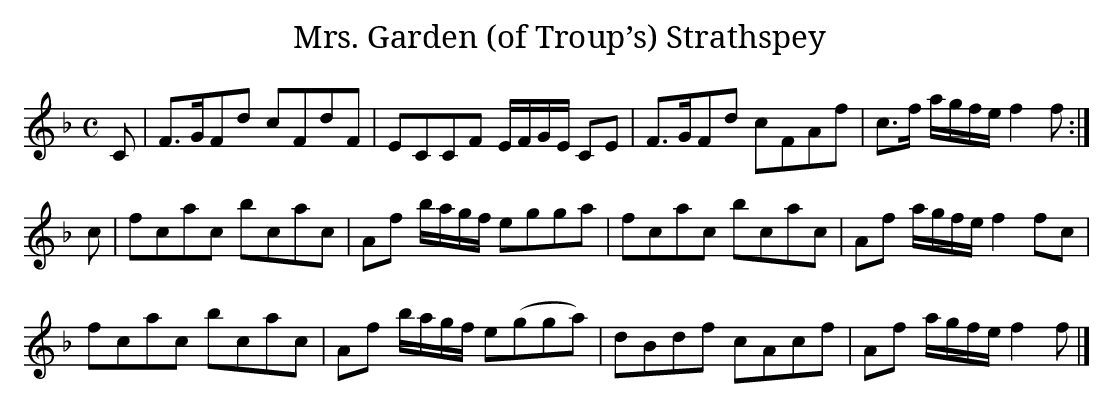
X:1
T:Mrs. Garden (of Troup’s) Strathspey
M:C
L:1/16
K:F
C2|F3GF2d2 c2F2d2F2|E2C2C2F2 EFGE C2E2|F3GF2d2 c2F2A2f2|c3f agfe f4 f2:|
c2|f2c2a2c2 b2c2a2c2|A2f2 bagf e2g2g2a2|f2c2a2c2 b2c2a2c2|A2f2 agfe f4 f2c2|
f2c2a2c2 b2c2a2c2|A2f2 bagf e2(g2g2a2)|d2B2d2f2 c2A2c2f2|A2f2 agfe f4f2|]
